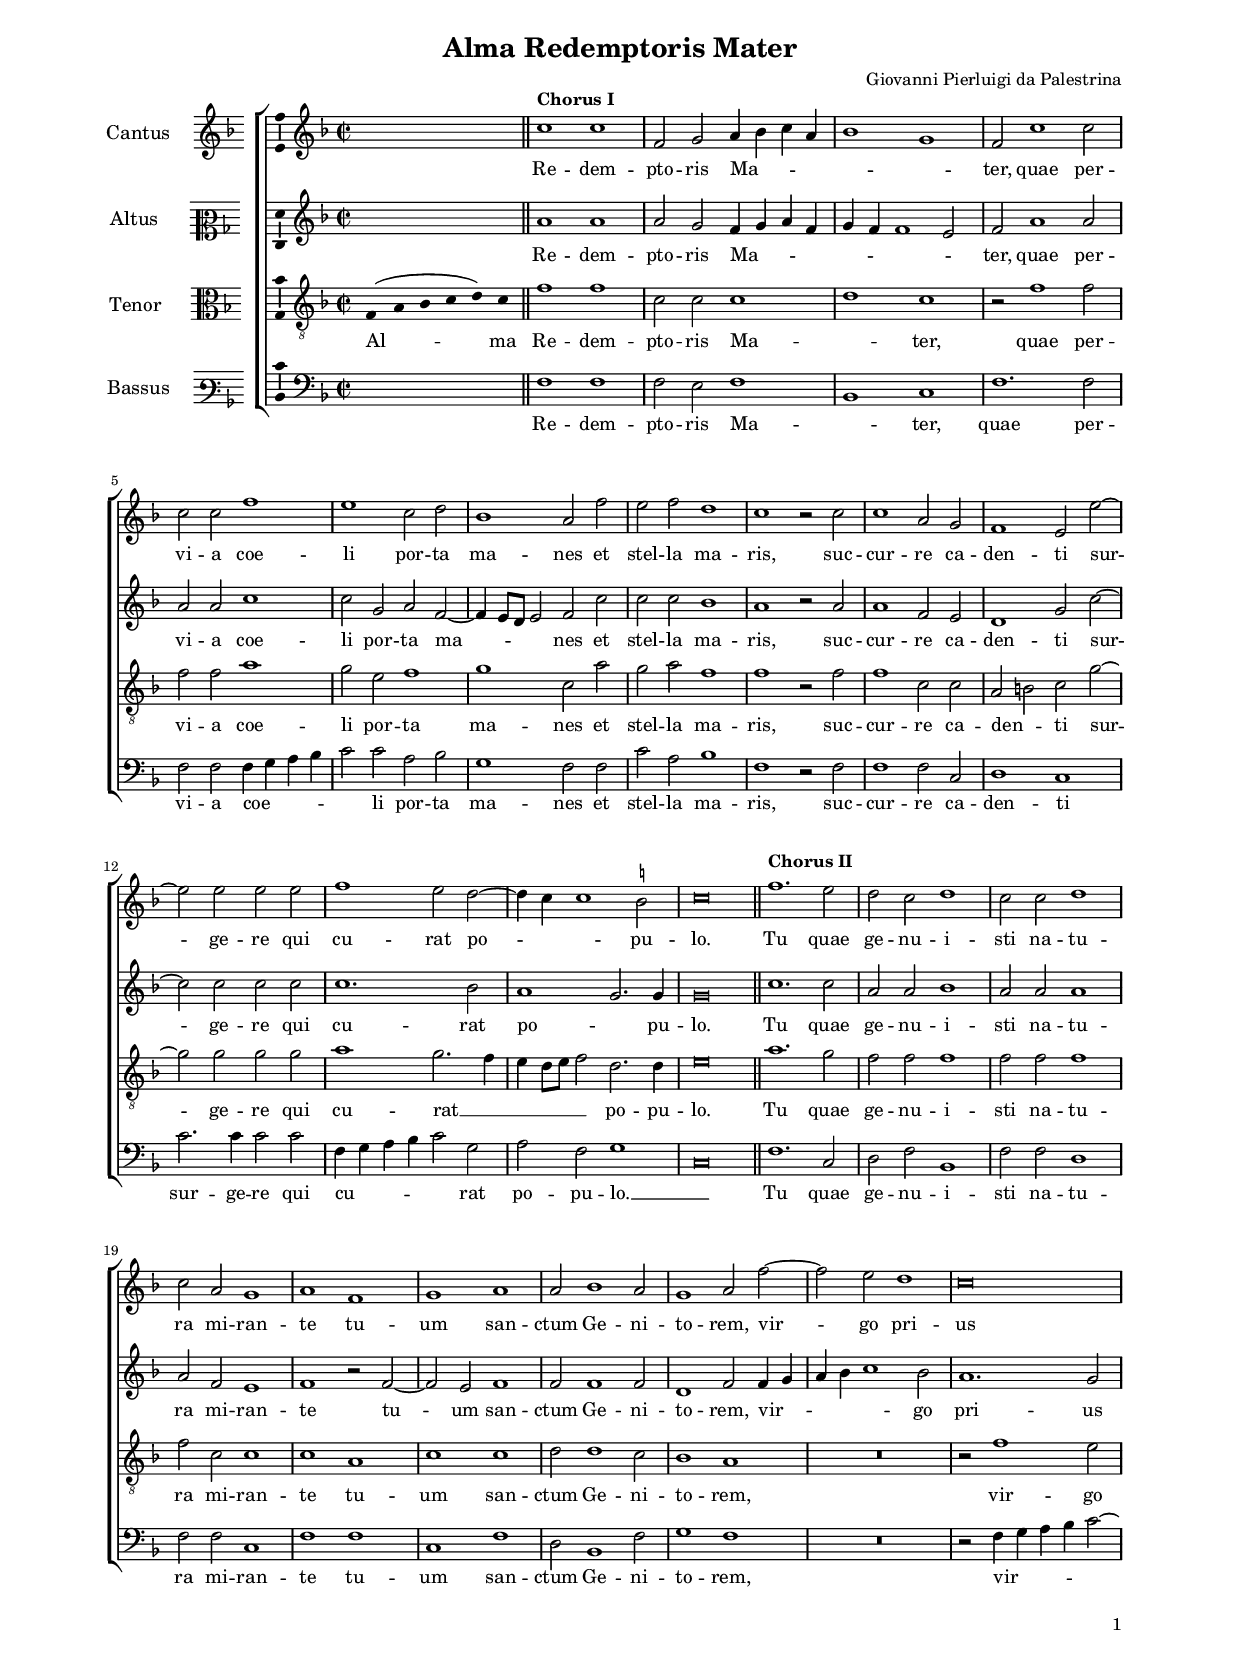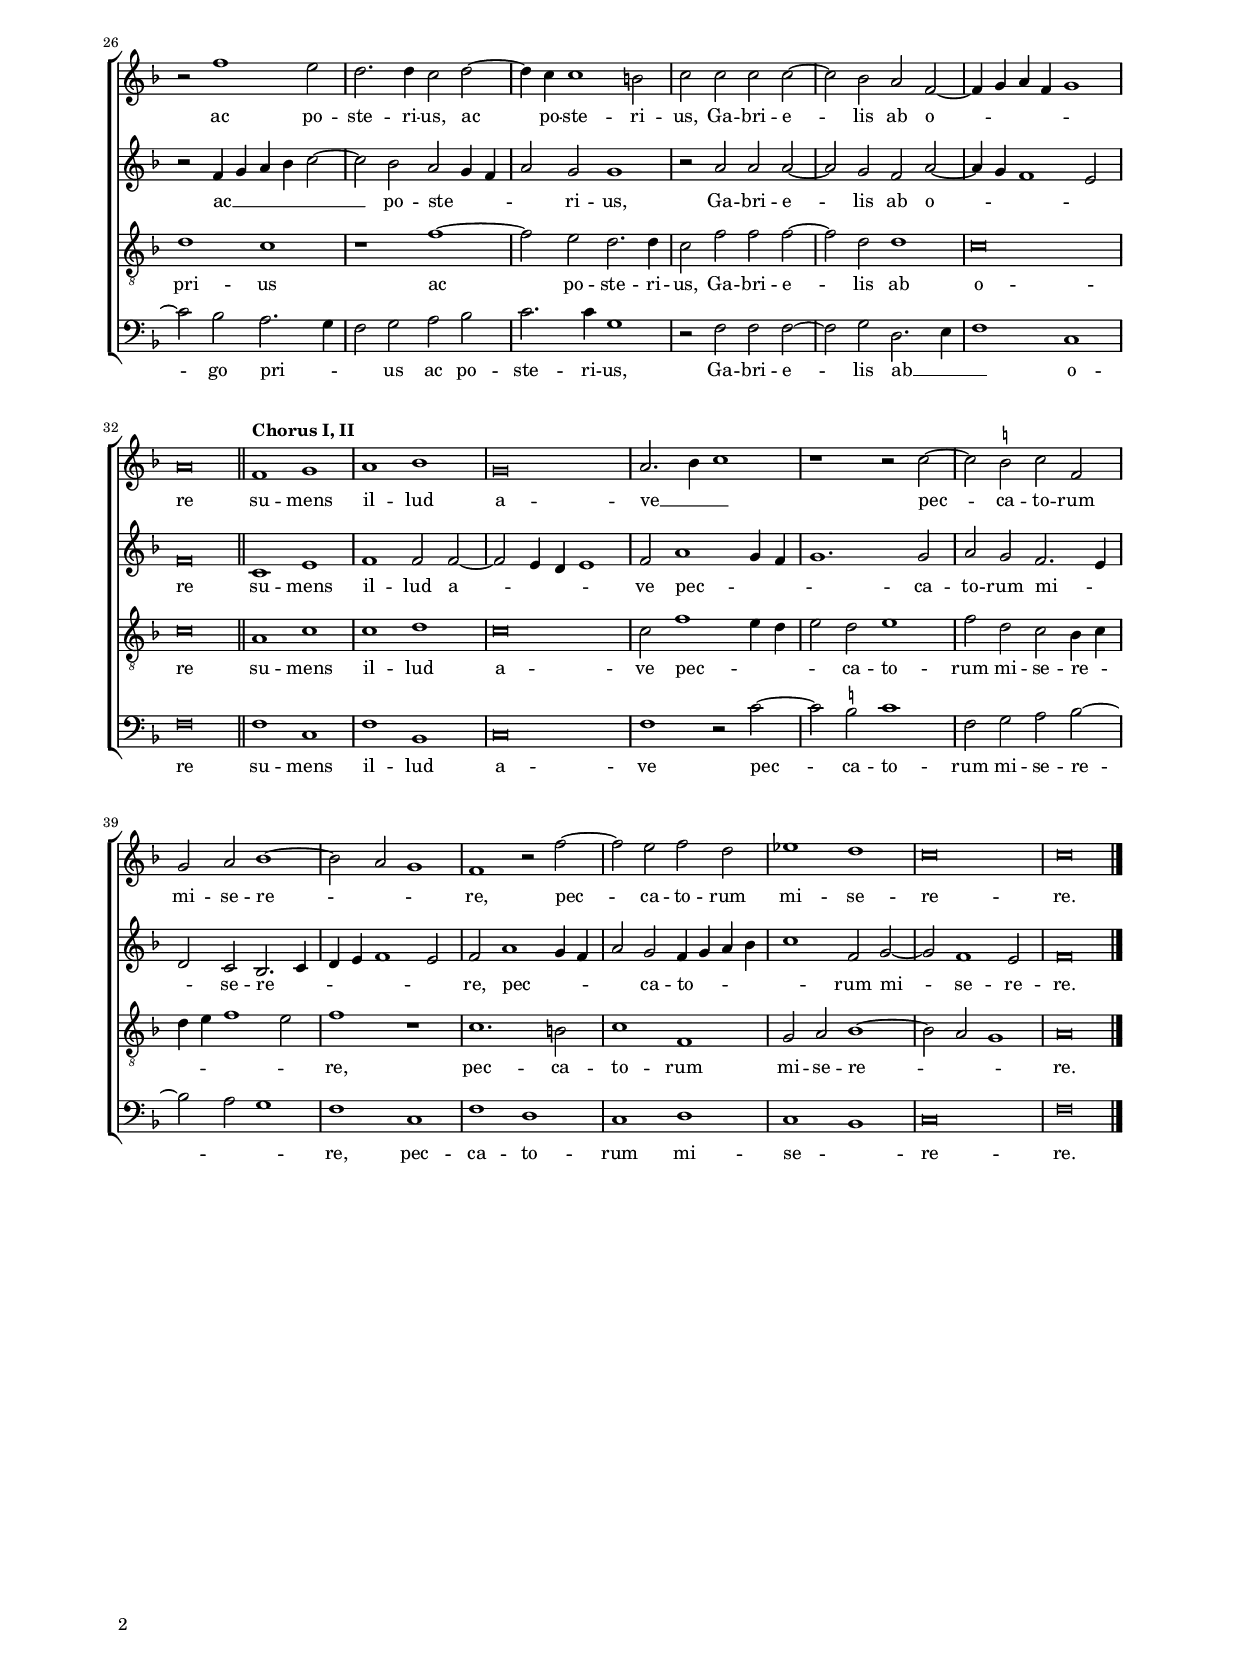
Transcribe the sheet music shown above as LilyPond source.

\version "2.24.2"
\language deutsch
#(set-global-staff-size 15)
% #(set-default-paper-size "letter")
#(ly:set-option 'point-and-click #f)

\header
{
	title="Alma Redemptoris Mater"
	composer="Giovanni Pierluigi da Palestrina"
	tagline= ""
}

\paper
	{
	top-margin = 1.6 \cm
	bottom-margin = 1 \cm
	left-margin = 2 \cm
	right-margin = 2 \cm
	ragged-bottom = ##f
	ragged-last-bottom = ##t
	print-page-number = ##f
	system-system-spacing = #'((basic-distance . 17) (minimum-distance . 14) (padding . 5) (strechability . 250))
%	systems-per-page = 3
%	min-systems-per-page = 3
%	markup-system-spacing = #'(basic-distance . 12)
%	print-all-headers = ##t
	print-first-page-number = ##f
	oddFooterMarkup=\markup   \fill-line { "" \fromproperty #'page:page-number-string }
	evenFooterMarkup=\markup  \fill-line { \fromproperty #'page:page-number-string "" }
	last-bottom-spacing = #'((basic-distance . 12) (minimum-distance . 7) (padding . 4))
	}

	
global = {
	\key f \major
	\time 2/2 \set Score.measureLength = #(ly:make-moment 6/4)
	\skip 4*6 \bar "||"
	\set Score.currentBarNumber = #1
	\set Score.measureLength = #(ly:make-moment 2/1)
	\skip 1*2*15 \bar "||"
	\skip 1*2*17 \bar "||"
	\skip 1*2*13 \bar "|."
	}

	ficta = { \once \set suggestAccidentals = ##t }
	
	forget = #(define-music-function (music) (ly:music?) #{
		\accidentalStyle forget
		$music
		\accidentalStyle default
		#})
	

incipitcantus = \markup { \score {
	{
	\set Staff.instrumentName = \markup { \fontsize #1 "Cantus" }
	\key f \major
	\clef violin
	s4 \bar ""
	}
	\layout  {
	raggedright = ##t
	indent = 1.8 \cm
	line-width = 2.6 \cm
	\context { \Staff \remove Time_signature_engraver }
	\override Staff.Clef.Y-extent = #'(0 . 0)
	}} \hspace #1 }
	
	 
incipitaltus = \markup { \score {
	{
	\set Staff.instrumentName = \markup { \fontsize #1 "Altus" }
	\key f \major
	\clef mezzosoprano
	s4 \bar ""
	}
	\layout  {
	raggedright = ##t
	indent = 1.8 \cm
	line-width = 2.6 \cm
	\context { \Staff \remove Time_signature_engraver }
	\override Staff.Clef.Y-extent = #'(0 . 0)
	}} \hspace #1 }


incipittenor = \markup { \score {
	{
	\set Staff.instrumentName = \markup { \fontsize #1 "Tenor" }
	\key f \major
	\clef alto
	s4 \bar ""
	}
	\layout  {
	raggedright = ##t
	indent = 1.8 \cm
	line-width = 2.6 \cm
	\context { \Staff \remove Time_signature_engraver }
	\override Staff.Clef.Y-extent = #'(0 . 0)
	}} \hspace #1 }
	 
	 
incipitbassus = \markup { \score {
	{
	\set Staff.instrumentName = \markup { \fontsize #1 "Bassus" }
	\key f \major
	\clef varbaritone
	s4 \bar ""
	}
	\layout  {
	raggedright = ##t
	indent = 1.8 \cm
	line-width = 2.6 \cm
	\context { \Staff \remove Time_signature_engraver }
	\override Staff.Clef.Y-extent = #'(0 . 0)
	}} \hspace #1 }


cantus =  \relative c''
	{
	s4*6	% Intonation in the tenor
	c1^\markup { \raise #1 \bold { "Chorus I" } } c
	f,2 g a4 b c a
	b1 g
	f2 c'1 c2
%5
	c2 c f1 |
	e1 c2 d
	b1 a2 f'
	e2 f d1
	c1 r2 c
%10
	c1 a2 g |
	f1 e2 e'~
	e2 e e e
	f1 e2 d~
	d4 c c1 \ficta h2
%15
	c\breve |
	f1.^\markup { \raise #2 \bold { "Chorus II" } } e2
	d2 c d1
	c2 c d1
	c2 a g1
%20
	a1 f |
	g1 a
	a2 b1 a2
	g1 a2 f'~
	f2 e d1
%25
	c\breve |
	r2 f1 e2
	d2. d4 c2 d~
	d4 c c1 h2
	c2 c c c~
%30
	c2 b a f~ |
	f4 g a f g1
	a\breve
	f1^\markup { \raise #1 \bold { "Chorus I, II" } } g
	a1 b
%35
	g\breve |
	a2. b4 c1
	r1 r2 c~
	c2 \ficta h c f,
	g2 a b1~
%40
	b2 a g1 |
	f1 r2 f'~
	f2 e f d
	es1 d
	c\breve
%45
	c\breve |
	}

altus =  \relative c'
	{
	s4*6 % Intonation in the tenor
	a'1 a
	a2 g f4 g a f
	g4 f f1 e2
	f2 a1 a2
%5
	a2 a c1 |
	c2 g a f~
	f4 e8 d e2 f c'
	c2 c b1
	a1 r2 a
%10
	a1 f2 e |
	d1 g2 c~
	c2 c c c
	c1. b2
	a1 g2. g4
%15
	g\breve |
	c1. c2
	a2 a b1
	a2 a a1
	a2 f e1
%20
	f1 r2 f~ |
	f2 e f1
	f2 f1 f2
	d1 f2 f4 g
	a4 b c1 b2
%25
	a1. g2 |
	r2 f4 g a b c2~
	c2 b a g4 f
	a2 g g1
	r2 a a a~
%30
	a2 g f a~ |
	a4 g f1 e2
	f\breve
	c1 e
	f1 f2 f~
%35
	f2 e4 d e1 |
	f2 a1 g4 f
	g1. g2
	a2 g f2. e4
	d2 c b2. c4
%40
	d4 e f1 e2 |
	f2 a1 g4 f
	a2 g f4 g a b
	c1 f,2 g~
	g2 f1 e2
%45
	f\breve |
	}


tenor =  \relative c'
	{
	\override Stem.transparent = ##t
	f,4( a b c d) c
	  \override Stem.transparent = ##f
	f1 f
	c2 c c1
	d1 c
	r2 f1 f2
%5
	f2 f a1 |
	g2 e f1
	g1 c,2 a'
	g2 a f1
	f1 r2 f
%10
	f1 c2 c |
	a2 h c g'~
	g2 g g g
	a1 g2. f4
	e4 d8 e f2 d2. d4
%15
	e\breve |
	a1. g2
	f2 f f1
	f2 f f1
	f2 c c1
%20
	c1 a |
	c1 c
	d2 d1 c2
	b1 a
	R\breve
%25
	r2 f'1 e2 |
	d1 c
	r1 f~
	f2 e d2. d4
	c2 f f f~
%30
	f2 d d1 |
	c\breve
	c\breve
	a1 c
	c1 d
%35
	c\breve |
	c2 f1 e4 d
	e2 d e1
	f2 d c b4 c
	d4 e f1 e2
%40
	f1 r |
	c1. h2
	c1 f,
	g2 a b1~
	b2 a g1
%45
	a\breve |
	}
	

bassus  =  \relative c
	{
	s4*6 % Intonation in the tenor
	f1 f
	f2 e f1
	b,1 c
	f1. f2
%5
	f2 f f4 g a b |
	c2 c a b
	g1 f2 f
	c'2 a b1
	f1 r2 f
%10
	f1 f2 c |
	d1 c
	c'2. c4 c2 c
	f,4 g a b c2 g
	a2 f g1
%15
	c,\breve |
	f1. c2
	d2 f b,1
	f'2 f d1
	f2 f c1
%20
	f1 f |
	c1 f
	d2 b1 f'2
	g1 f
	R\breve
%25
	r2 f4 g a b c2~ |
	c2 b a2. g4
	f2 g a b
	c2. c4 g1
	r2 f f f~
%30
	f2 g d2. e4 |
	f1 c
	f\breve
	f1 c
	f1 b,
%35
	c\breve |
	f1 r2 c'~
	c2 \ficta h c1
	f,2 g a b~
	b2 a g1
%40
	f1 c |
	f1 d
	c1 d
	c1 b
	c\breve
%45
	f\breve |
	}

lyricscantus = \lyricmode {
	Re -- dem -- pto -- ris Ma -- _ _ _ _ _ ter,
	quae per -- vi -- a coe -- li por -- ta ma -- nes
	et stel -- la ma -- ris,
	suc -- cur -- re ca -- den -- ti
	sur -- ge -- re qui cu -- rat po -- _ _ pu -- lo.
	Tu quae ge -- nu -- i -- sti na -- tu -- ra mi -- ran -- te
	tu -- um san -- ctum Ge -- ni -- to -- rem,
	vir -- go pri -- us ac po -- ste -- ri -- us,
	ac po -- ste -- ri -- us,
	Ga -- bri -- e -- lis ab o -- _ _ _ _ re
	su -- mens il -- lud a -- ve __ _ _
	pec -- ca -- to -- rum mi -- se -- re -- _ _ re,
	pec -- ca -- to -- rum mi -- se -- re -- re.
	}


lyricsaltus = \lyricmode {
	Re -- dem -- pto -- ris Ma -- _ _ _ _ _ _ _ ter,
	quae per -- vi -- a coe -- li por -- ta ma -- _ _ _ nes
	et stel -- la ma -- ris,
	suc -- cur -- re ca -- den -- ti
	sur -- ge -- re qui cu -- rat po -- _ pu -- lo.
	Tu quae ge -- nu -- i -- sti na -- tu -- ra mi -- ran -- te
	tu -- um san -- ctum Ge -- ni -- to -- rem,
	vir -- _ _ _ _ go pri -- us ac __ _ _ _ _ po -- ste -- _ _ _ ri -- us,
	Ga -- bri -- e -- lis ab o -- _ _ _ re
	su -- mens il -- lud a -- _ _ _ ve
	pec -- _ _ _ ca -- to -- rum mi -- _ _ se -- re -- _ _ _ _ _ re,
	pec -- _ _ _ ca -- to -- _ _ _ _ rum mi -- se -- re -- re.
	}


lyricstenor = \lyricmode {
	Al -- ma
	Re -- dem -- pto -- ris Ma -- _ ter,
	quae per -- vi -- a coe -- li por -- ta ma -- nes
	et stel -- la ma -- ris,
	suc -- cur -- re ca -- den -- _ ti
	sur -- ge -- re qui cu -- rat __ _ _ _ _ _ po -- pu -- lo.
	Tu quae ge -- nu -- i -- sti na -- tu -- ra mi -- ran -- te
	tu -- um san -- ctum Ge -- ni -- to -- rem,
	vir -- go pri -- us ac po -- ste -- ri -- us,
	Ga -- bri -- e -- lis ab o -- re
	su -- mens il -- lud a -- ve
	pec -- _ _ _ ca -- to -- rum mi -- se -- re -- _ _ _ _ _ re,
	pec -- ca -- to -- rum mi -- se -- re -- _ _ re.
	}


lyricsbassus = \lyricmode {
	Re -- dem -- pto -- ris Ma -- _ ter,
	quae per -- vi -- a coe -- _ _ _ _ li por -- ta ma -- nes
	et stel -- la ma -- ris,
	suc -- cur -- re ca -- den -- ti
	sur -- ge -- re qui cu -- _ _ _ _ rat po -- pu -- lo. __ _
	Tu quae ge -- nu -- i -- sti na -- tu -- ra mi -- ran -- te
	tu -- um san -- ctum Ge -- ni -- to -- rem,
	vir -- _ _ _ _ go pri -- _ _ us ac po -- ste -- ri -- us,
	Ga -- bri -- e -- lis ab __ _ _ o -- re
	su -- mens il -- lud a -- ve
	pec -- ca -- to -- rum mi -- se -- re -- _ _ re,
	pec -- ca -- to -- rum mi -- se -- _ re -- re.
	}


\score
	{  
	\transpose f f { 
	\new ChoirStaff \with { \override StaffGrouper.staff-staff-spacing.basic-distance = #12 }
	<<

	\new Staff << \global
	\new Voice="v1" {
		\set Staff.instrumentName=\incipitcantus
		\set Staff.midiInstrument = "reed organ"
		\clef violin
		\cantus }
	\new Lyrics \lyricsto "v1" {\lyricscantus }
	>>


	\new Staff << \global
	\new Voice="v2" {
		\set Staff.instrumentName=\incipitaltus
		\set Staff.midiInstrument = "reed organ"
		\clef violin % "G_8"
		\altus}
	\new Lyrics \lyricsto "v2" {\lyricsaltus }
	>>


	\new Staff << \global
	\new Voice="v3" {
		\set Staff.instrumentName=\incipittenor
		\set Staff.midiInstrument = "reed organ"
		\clef "G_8"
		\tenor }
	\new Lyrics \lyricsto "v3" {\lyricstenor }
	>>


	\new Staff << \global
	\new Voice="v4" {
		\set Staff.instrumentName=\incipitbassus
		\set Staff.midiInstrument = "reed organ"
		\clef bass 
		\bassus }
	\new Lyrics \lyricsto "v4" {\lyricsbassus}
	>>

	>>
	} % transpose
	

	\layout
	{
	indent = 2.5\cm
	\context { \Staff \override TimeSignature.break-visibility = #end-of-line-invisible }
%	\context { \Lyrics \override VerticalAxisGroup.nonstaff-relatedstaff-spacing.padding = #2 }
%	\context { \Lyrics \override LyricText.font-size = #1 }
	\context { \Staff \consists Ambitus_engraver }
	\context { \Score \override BarNumber.padding = #2 }
	\context { \Voice \override NoteHead.style = #'baroque }
	}


}


% EOF
